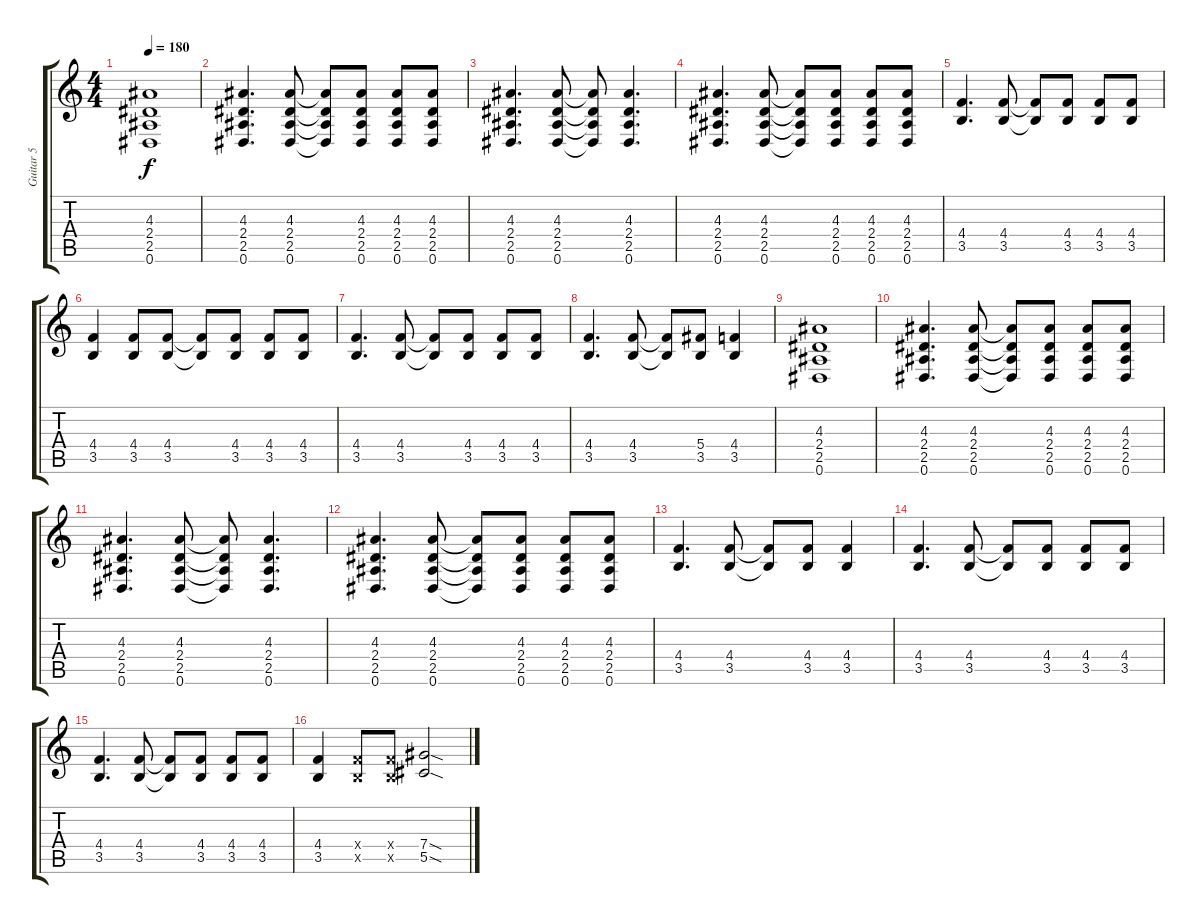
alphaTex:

\track ("Guitar 5" "Guitar 5") {instrument distortionguitar}
\staff {score tabs}
\tuning (Eb4 Bb3 Gb3 Db3 Ab2 Eb2) {hide}
\ts (4 4)
\tempo 180
\clef g2
\ks c
(4.3 2.4 2.5 0.6).1{dy f} |
(4.3 2.4 2.5 0.6).4{d} (4.3 2.4 2.5 0.6).8 (4.3{t} 2.4{t} 2.5{t} 0.6{t}).8 (4.3 2.4 2.5 0.6).8 (4.3 2.4 2.5 0.6).8 (4.3 2.4 2.5 0.6).8 |
(4.3 2.4 2.5 0.6).4{d} (4.3 2.4 2.5 0.6).8 (4.3{t} 2.4{t} 2.5{t} 0.6{t}).8 (4.3 2.4 2.5 0.6).4{d} |
(4.3 2.4 2.5 0.6).4{d} (4.3 2.4 2.5 0.6).8 (4.3{t} 2.4{t} 2.5{t} 0.6{t}).8 (4.3 2.4 2.5 0.6).8 (4.3 2.4 2.5 0.6).8 (4.3 2.4 2.5 0.6).8 |
(4.4 3.5).4{d} (4.4 3.5).8 (4.4{t} 3.5{t}).8 (4.4 3.5).8 (4.4 3.5).8 (4.4 3.5).8 |
(4.4 3.5).4 (4.4 3.5).8 (4.4 3.5).8 (4.4{t} 3.5{t}).8 (4.4 3.5).8 (4.4 3.5).8 (4.4 3.5).8 |
(4.4 3.5).4{d} (4.4 3.5).8 (4.4{t} 3.5{t}).8 (4.4 3.5).8 (4.4 3.5).8 (4.4 3.5).8 |
(4.4 3.5).4{d} (4.4 3.5).8 (4.4{t} 3.5{t}).8 (5.4 3.5).8 (4.4 3.5).4 |
(4.3 2.4 2.5 0.6).1 |
(4.3 2.4 2.5 0.6).4{d} (4.3 2.4 2.5 0.6).8 (4.3{t} 2.4{t} 2.5{t} 0.6{t}).8 (4.3 2.4 2.5 0.6).8 (4.3 2.4 2.5 0.6).8 (4.3 2.4 2.5 0.6).8 |
(4.3 2.4 2.5 0.6).4{d} (4.3 2.4 2.5 0.6).8 (4.3{t} 2.4{t} 2.5{t} 0.6{t}).8 (4.3 2.4 2.5 0.6).4{d} |
(4.3 2.4 2.5 0.6).4{d} (4.3 2.4 2.5 0.6).8 (4.3{t} 2.4{t} 2.5{t} 0.6{t}).8 (4.3 2.4 2.5 0.6).8 (4.3 2.4 2.5 0.6).8 (4.3 2.4 2.5 0.6).8 |
(4.4 3.5).4{d} (4.4 3.5).8 (4.4{t} 3.5{t}).8 (4.4 3.5).8 (4.4 3.5).4 |
(4.4 3.5).4{d} (4.4 3.5).8 (4.4{t} 3.5{t}).8 (4.4 3.5).8 (4.4 3.5).8 (4.4 3.5).8 |
(4.4 3.5).4{d} (4.4 3.5).8 (4.4{t} 3.5{t}).8 (4.4 3.5).8 (4.4 3.5).8 (4.4 3.5).8 |
(4.4 3.5).4 (4.4{x} 3.5{x}).8 (4.4{x} 3.5{x}).8 (7.4{sod} 5.5{sod}).2
